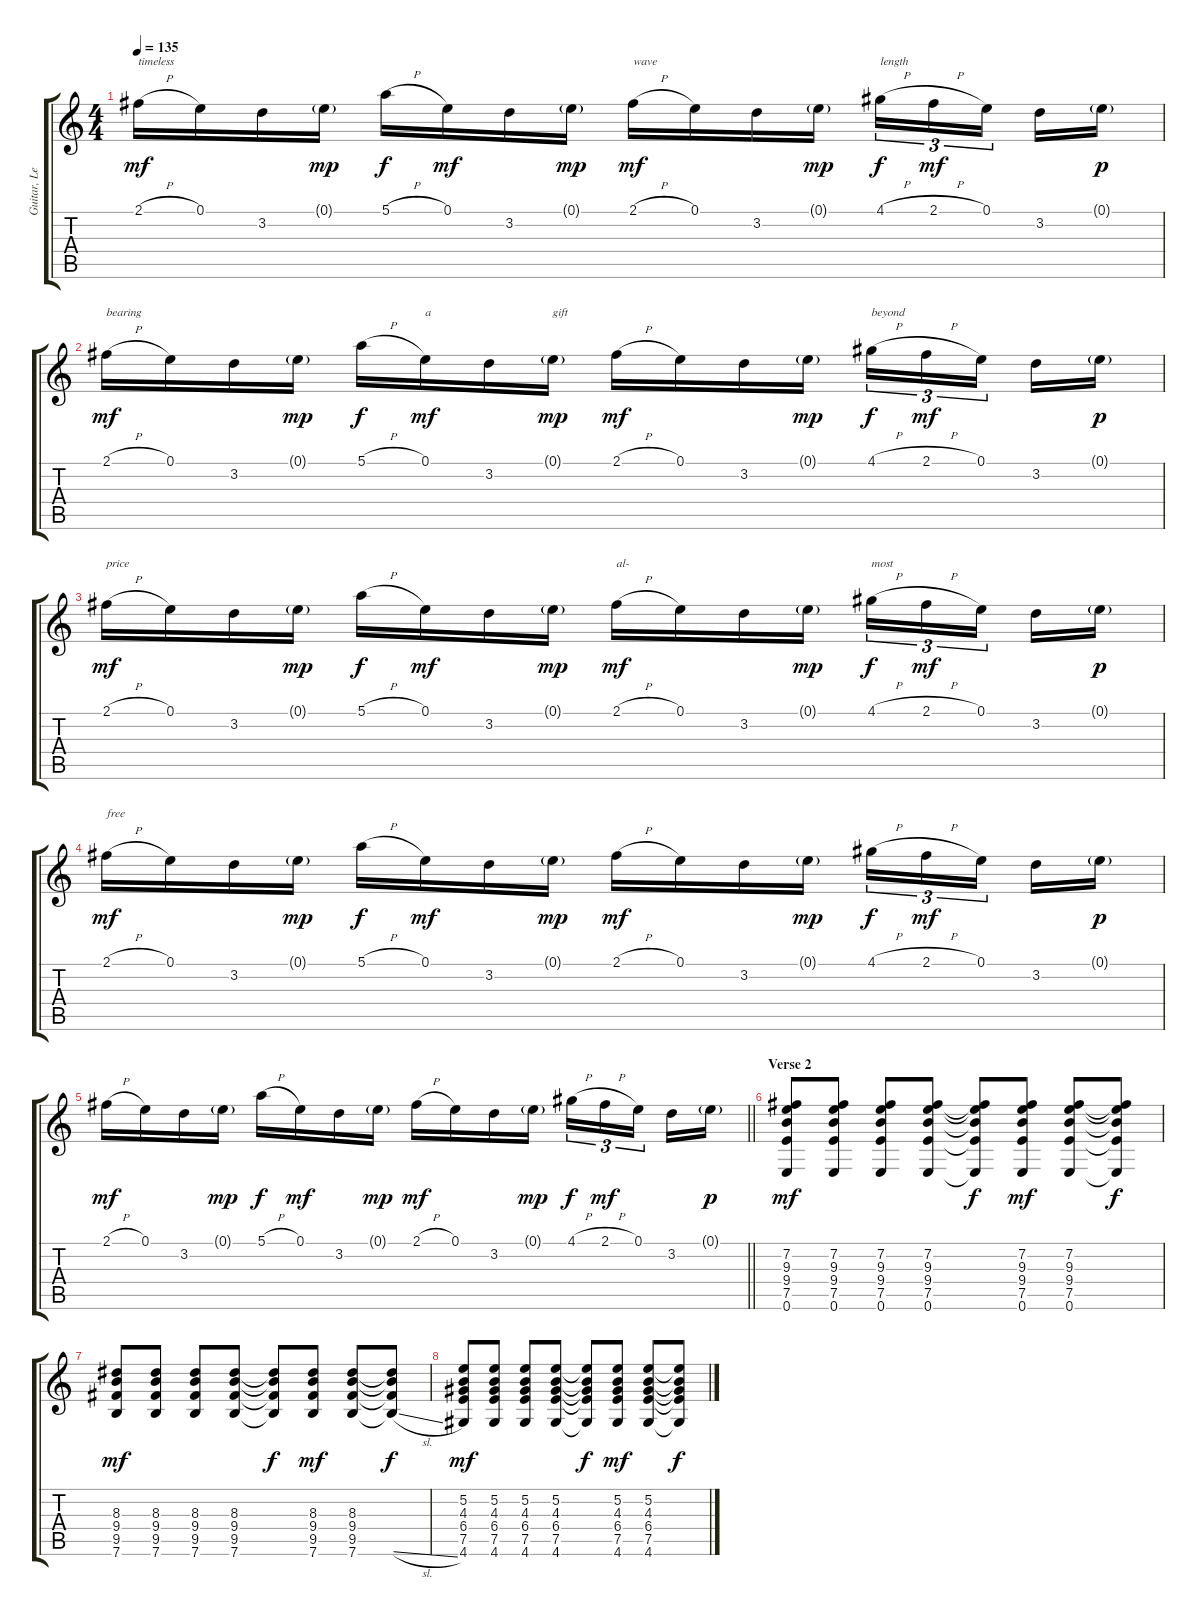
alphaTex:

\track ("Guitar, Lead" "Guitar, Le") {instrument overdrivenguitar}
\staff {score tabs}
\tuning (E4 B3 G3 D3 A2 E2) {hide}
\ts (4 4)
\tempo 135
\clef g2
\ks c
2.1{h}.16{txt "timeless" dy mf} 0.1.16 3.2.16 0.1{g}.16{dy mp} 5.1{h}.16{dy f} 0.1.16{dy mf} 3.2.16 0.1{g}.16{dy mp} 2.1{h}.16{txt "wave" dy mf} 0.1.16 3.2.16 0.1{g}.16{dy mp} 4.1{h}.16{tu (3 2) txt "length" dy f} 2.1{h}.16{tu (3 2) dy mf} 0.1.16{tu (3 2) beam splitsecondary} 3.2.16 0.1{g}.16{dy p} |
2.1{h}.16{txt "bearing" dy mf} 0.1.16 3.2.16 0.1{g}.16{dy mp} 5.1{h}.16{dy f} 0.1.16{txt "a" dy mf} 3.2.16 0.1{g}.16{txt "gift" dy mp} 2.1{h}.16{dy mf} 0.1.16 3.2.16 0.1{g}.16{dy mp} 4.1{h}.16{tu (3 2) txt "beyond" dy f} 2.1{h}.16{tu (3 2) dy mf} 0.1.16{tu (3 2) beam splitsecondary} 3.2.16 0.1{g}.16{dy p} |
2.1{h}.16{txt "price" dy mf} 0.1.16 3.2.16 0.1{g}.16{dy mp} 5.1{h}.16{dy f} 0.1.16{dy mf} 3.2.16 0.1{g}.16{dy mp} 2.1{h}.16{txt "al-" dy mf} 0.1.16 3.2.16 0.1{g}.16{dy mp} 4.1{h}.16{tu (3 2) txt "most" dy f} 2.1{h}.16{tu (3 2) dy mf} 0.1.16{tu (3 2) beam splitsecondary} 3.2.16 0.1{g}.16{dy p} |
2.1{h}.16{txt "free" dy mf} 0.1.16 3.2.16 0.1{g}.16{dy mp} 5.1{h}.16{dy f} 0.1.16{dy mf} 3.2.16 0.1{g}.16{dy mp} 2.1{h}.16{dy mf} 0.1.16 3.2.16 0.1{g}.16{dy mp} 4.1{h}.16{tu (3 2) dy f} 2.1{h}.16{tu (3 2) dy mf} 0.1.16{tu (3 2) beam splitsecondary} 3.2.16 0.1{g}.16{dy p} |
\barLineRight lightlight
2.1{h}.16{dy mf} 0.1.16 3.2.16 0.1{g}.16{dy mp} 5.1{h}.16{dy f} 0.1.16{dy mf} 3.2.16 0.1{g}.16{dy mp} 2.1{h}.16{dy mf} 0.1.16 3.2.16 0.1{g}.16{dy mp} 4.1{h}.16{tu (3 2) dy f} 2.1{h}.16{tu (3 2) dy mf} 0.1.16{tu (3 2) beam splitsecondary} 3.2.16 0.1{g}.16{dy p} |
\section ("" "Verse 2")
(7.2 9.3 9.4 7.5 0.6).8{dy mf} (7.2 9.3 9.4 7.5 0.6).8 (7.2 9.3 9.4 7.5 0.6).8 (7.2 9.3 9.4 7.5 0.6).8 (7.2{t} 9.3{t} 9.4{t} 7.5{t} 0.6{t}).8{dy f} (7.2 9.3 9.4 7.5 0.6).8{dy mf} (7.2 9.3 9.4 7.5 0.6).8 (7.2{t} 9.3{t} 9.4{t} 7.5{t} 0.6{t}).8{dy f} |
(8.3 9.4 9.5 7.6).8{dy mf} (8.3 9.4 9.5 7.6).8 (8.3 9.4 9.5 7.6).8 (8.3 9.4 9.5 7.6).8 (8.3{t} 9.4{t} 9.5{t} 7.6{t}).8{dy f} (8.3 9.4 9.5 7.6).8{dy mf} (8.3 9.4 9.5 7.6).8 (8.3{t} 9.4{t} 9.5{t} 7.6{sl t}).8{dy f} |
(5.2 4.3 6.4 7.5 4.6).8{dy mf} (5.2 4.3 6.4 7.5 4.6).8 (5.2 4.3 6.4 7.5 4.6).8 (5.2 4.3 6.4 7.5 4.6).8 (5.2{t} 4.3{t} 6.4{t} 7.5{t} 4.6{t}).8{dy f} (5.2 4.3 6.4 7.5 4.6).8{dy mf} (5.2 4.3 6.4 7.5 4.6).8 (5.2{t} 4.3{t} 6.4{t} 7.5{t} 4.6{t}).8{dy f}
